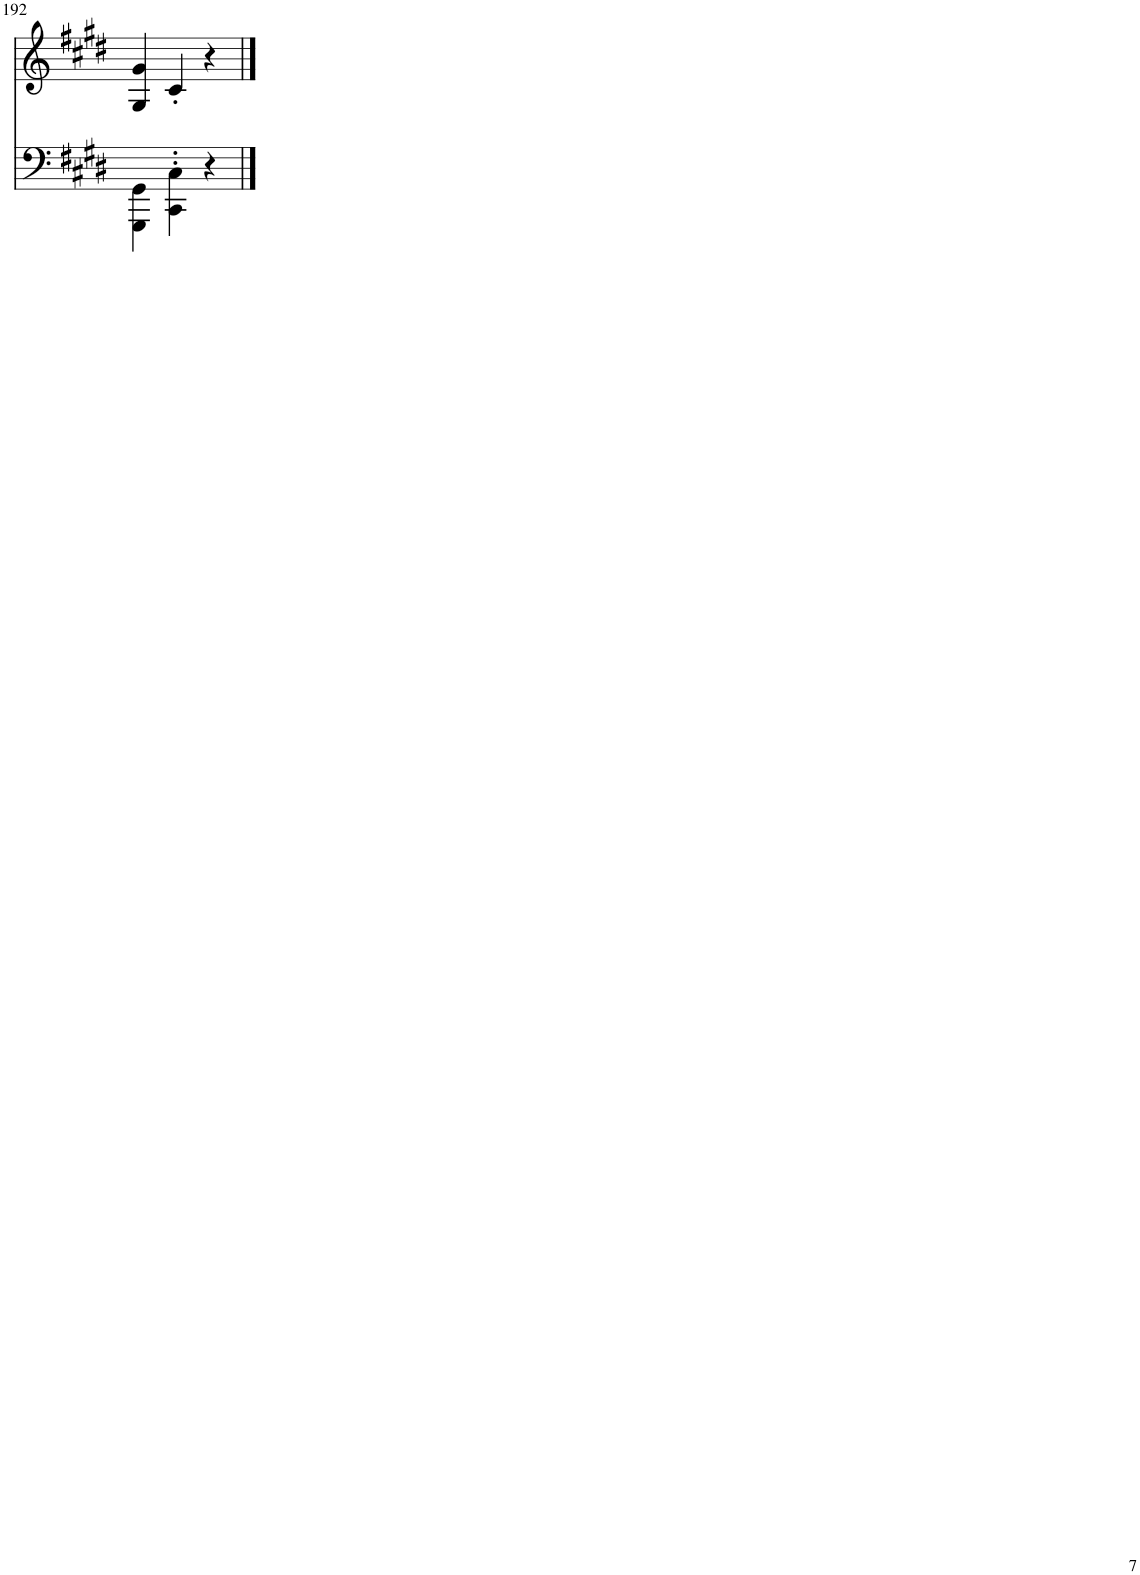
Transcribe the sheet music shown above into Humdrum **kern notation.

**kern	**kern
*part2	*part1
*staff2	*staff1
*I"piano	*I"piano
*I'Pno	*I'Pno
!!LO:PB:g=z
*clefF4	*clefG2
*k[f#c#g#d#]	*k[f#c#g#d#]
*c#:	*c#:
*M3/4	*M3/4
=192	=192
4GGG#\ 4GG#\	4G#/ 4g#/
4CC#\' 4C#\'	4c#'/
4r	4r
==	==
*-	*-
